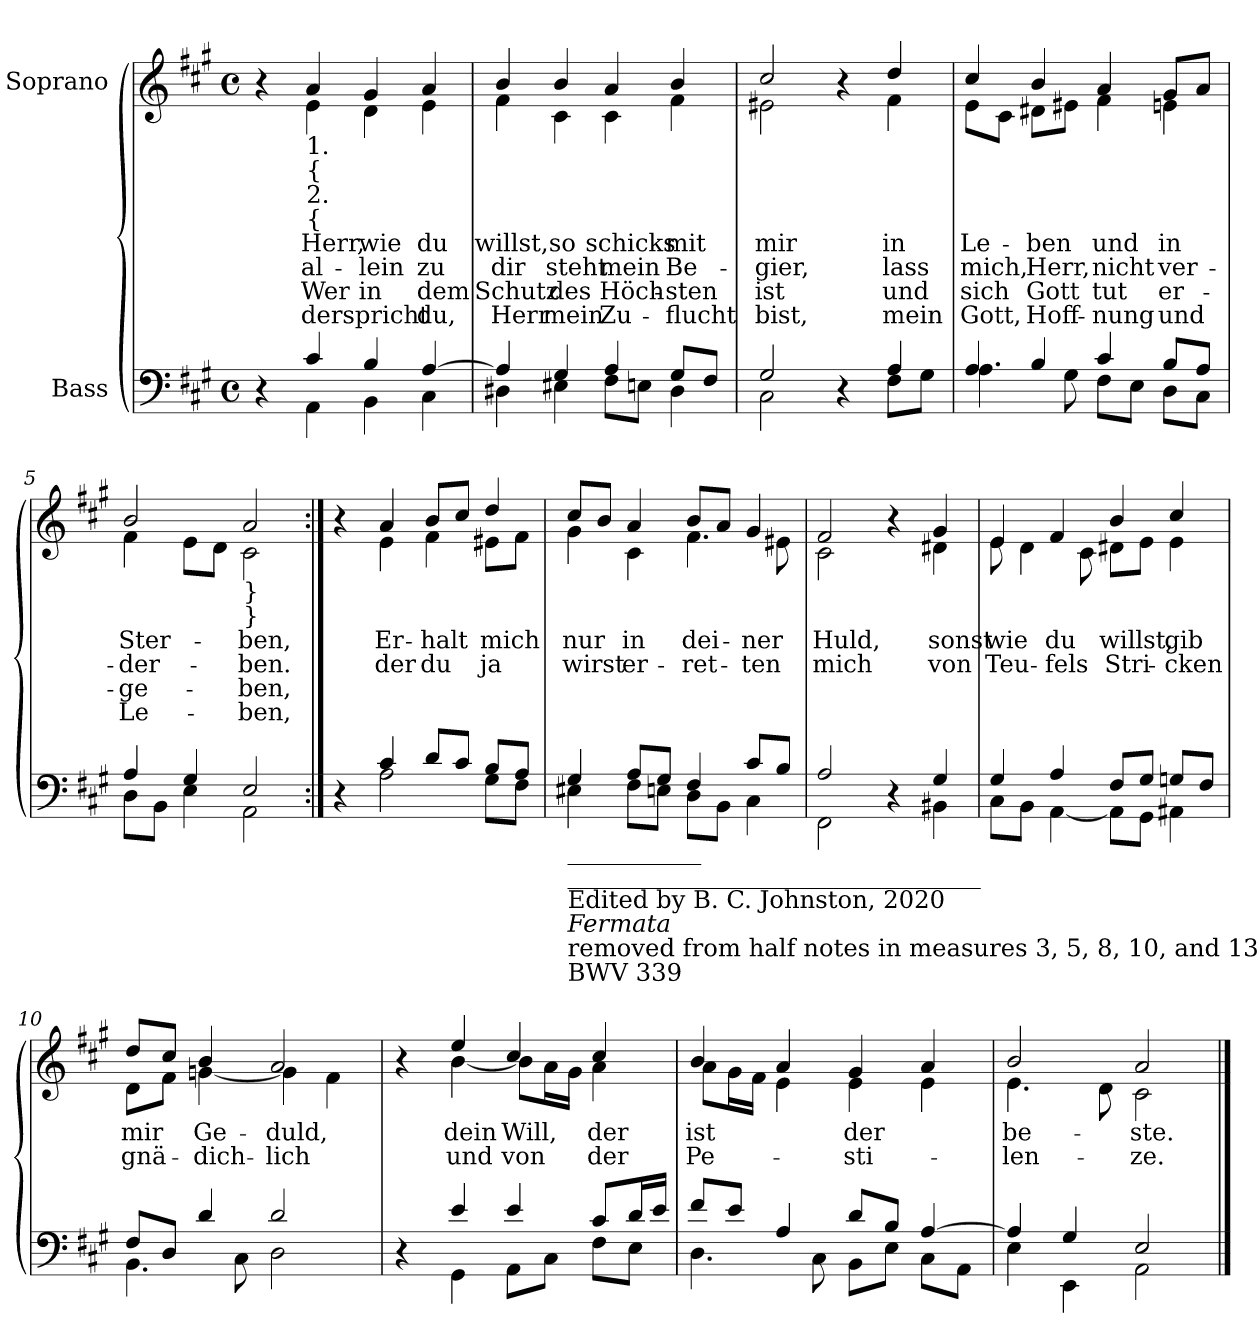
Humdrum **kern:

**kern	**kern	**text	**text	**text	**text
*part2	*part1	*part1	*part1	*part1	*part1
*staff2	*staff1	*staff1	*staff1	*staff1	*staff1
*I"Bass	*I"Soprano	*	*	*	*
*clefF4	*clefG2	*	*	*	*
*k[f#c#g#]	*k[f#c#g#]	*	*	*	*
*M4/4	*M4/4	*	*	*	*
*met(c)	*met(c)	*	*	*	*
*MM75	*MM75	*	*	*	*
=1	=1	=1	=1	=1	=1
*^	*^	*	*	*	*
4r	4ryy	4r	4ryy	.	.	.	.
!	!	!LO:TX:b:t=1.	!	!	!	!	!
!	!	!LO:TX:b:t={	!	!	!	!	!
!	!	!LO:TX:b:t=2.	!	!	!	!	!
!	!	!LO:TX:b:t={	!	!	!	!	!
!	!	!	!	!LO:LY:b	!LO:LY:b	!LO:LY:b	!LO:LY:b
4c#/	4AA\	4a/	4e\	Herr,	al-	Wer	der
!	!	!	!	!LO:LY:b	!LO:LY:b	!LO:LY:b	!LO:LY:b
4B/	4BB\	4g#/	4d\	wie	-lein	in	spricht
!	!	!	!	!LO:LY:b	!LO:LY:b	!LO:LY:b	!LO:LY:b
[4A/	4C#\	4a/	4e\	du	zu	dem	du,
=2	=2	=2	=2	=2	=2	=2	=2
!	!	!	!	!LO:LY:b	!LO:LY:b	!LO:LY:b	!LO:LY:b
4A/]	4D#X\	4b/	4f#\	willst,	dir	Schutz	Herr
!	!	!	!	!LO:LY:b	!LO:LY:b	!LO:LY:b	!LO:LY:b
4G#/	4E#X\	4b/	4c#\	so	steht	des	mein
!	!	!	!	!LO:LY:b	!LO:LY:b	!LO:LY:b	!LO:LY:b
4A/	8F#\L	4a/	4c#\	schicks	mein	Höch-	Zu-
.	8En\J	.	.	.	.	.	.
!	!	!	!	!LO:LY:b	!LO:LY:b	!LO:LY:b	!LO:LY:b
8G#/L	4D#\	4b/	4f#\	mit	Be-	-sten	-flucht
8F#/J	.	.	.	.	.	.	.
=3	=3	=3	=3	=3	=3	=3	=3
!	!	!	!	!LO:LY:b	!LO:LY:b	!LO:LY:b	!LO:LY:b
2G#/	2C#\	2cc#/	2e#X\	mir	-gier,	ist	bist,
4r	4ryy	4r	4ryy	.	.	.	.
!	!	!	!	!LO:LY:b	!LO:LY:b	!LO:LY:b	!LO:LY:b
4A/	8F#\L	4dd/	4f#\	in	lass	und	mein
.	8G#\J	.	.	.	.	.	.
=4	=4	=4	=4	=4	=4	=4	=4
!	!	!	!	!LO:LY:b	!LO:LY:b	!LO:LY:b	!LO:LY:b
4A/	4.A\	4cc#/	8e\L	Le-	mich,	sich	Gott,
.	.	.	8c#\J	.	.	.	.
!	!	!	!	!LO:LY:b	!LO:LY:b	!LO:LY:b	!LO:LY:b
4B/	.	4b/	8d#X\L	-ben	Herr,	Gott	Hoff-
.	8G#\	.	8e#X\J	.	.	.	.
!	!	!	!	!LO:LY:b	!LO:LY:b	!LO:LY:b	!LO:LY:b
4c#/	8F#\L	4a/	4f#\	und	nicht	tut	-nung
.	8E\J	.	.	.	.	.	.
!	!	!	!	!LO:LY:b	!LO:LY:b	!LO:LY:b	!LO:LY:b
8B/L	8D\L	8g#/L	4en\	in	ver-	er-	und
8A/J	8C#\J	8a/J	.	.	.	.	.
=5	=5	=5	=5	=5	=5	=5	=5
!	!	!	!	!LO:LY:b	!LO:LY:b	!LO:LY:b	!LO:LY:b
4A/	8D\L	2b/	4f#\	Ster-	-der-	-ge-	Le-
.	8BB\J	.	.	.	.	.	.
4G#/	4E\	.	8e\L	.	.	.	.
.	.	.	8d\J	.	.	.	.
!	!	!LO:TX:b:t=}	!	!	!	!	!
!	!	!LO:TX:b:t=}	!	!	!	!	!
!	!	!	!	!LO:LY:b	!LO:LY:b	!LO:LY:b	!LO:LY:b
2E/	2AA\	2a/	2c#\	-ben,	-ben.	-ben,	-ben,
=6:|!	=6:|!	=6:|!	=6:|!	=6:|!	=6:|!	=6:|!	=6:|!
4r	4ryy	4r	4ryy	.	.	.	.
!	!	!	!	!LO:LY:b	!LO:LY:b	!	!
4c#/	2A\	4a/	4e\	Er-	der	.	.
!	!	!	!	!LO:LY:b	!LO:LY:b	!	!
8d/L	.	8b/L	4f#\	-halt	du	.	.
8c#/J	.	8cc#/J	.	.	.	.	.
!	!	!	!	!LO:LY:b	!LO:LY:b	!	!
8B/L	8G#\L	4dd/	8e#X\L	mich	ja	.	.
8A/J	8F#\J	.	8f#\J	.	.	.	.
!!LO:LB:g=z	!!
=7	=7	=7	=7	=7	=7	=7	=7
!LO:TX:b:t=___________	!	!	!	!	!	!	!
!LO:TX:b:t=__________________________________	!	!	!	!	!	!	!
!LO:TX:b:t=Edited by B. C. Johnston, 2020	!	!	!	!	!	!	!
!LO:TX:b:i:t=Fermata	!	!	!	!	!	!	!
!LO:TX:b:t=removed from half notes in measures 3, 5, 8, 10, and 13.	!	!	!	!	!	!	!
!LO:TX:b:t=BWV 339	!	!	!	!	!	!	!
!	!	!	!	!LO:LY:b	!LO:LY:b	!	!
4G#/	4E#X\	8cc#/L	4g#\	nur	wirst	.	.
.	.	8b/J	.	.	.	.	.
!	!	!	!	!LO:LY:b	!LO:LY:b	!	!
8A/L	8F#\L	4a/	4c#\	in	er-	.	.
8G#/J	8En\J	.	.	.	.	.	.
!	!	!	!	!LO:LY:b	!LO:LY:b	!	!
4F#/	8D\L	8b/L	4.f#\	dei-	-ret-	.	.
.	8BB\J	8a/J	.	.	.	.	.
!	!	!	!	!LO:LY:b	!LO:LY:b	!	!
8c#/L	4C#\	4g#/	.	-ner	-ten	.	.
8B/J	.	.	8e#X\	.	.	.	.
=8	=8	=8	=8	=8	=8	=8	=8
!	!	!	!	!LO:LY:b	!LO:LY:b	!	!
2A/	2FF#\	2f#/	2c#\	Huld,	mich	.	.
4r	4ryy	4r	4ryy	.	.	.	.
!	!	!	!	!LO:LY:b	!LO:LY:b	!	!
4G#/	4BB#X\	4g#/	4d#X\	sonst	von	.	.
=9	=9	=9	=9	=9	=9	=9	=9
!	!	!	!	!LO:LY:b	!LO:LY:b	!	!
4G#/	8C#\L	4e/	8e\	wie	Teu-	.	.
.	8BB\J	.	4d\	.	.	.	.
!	!	!	!	!LO:LY:b	!LO:LY:b	!	!
4A/	[4AA\	4f#/	.	du	-fels	.	.
.	.	.	8c#\	.	.	.	.
!	!	!	!	!LO:LY:b	!LO:LY:b	!	!
8F#/L	8AA\L]	4b/	8d#X\L	willst,	Stri-	.	.
8G#/J	8GG#\J	.	8e\J	.	.	.	.
!	!	!	!	!LO:LY:b	!LO:LY:b	!	!
8Gn/L	4AA#X\	4cc#/	4e\	gib	-cken	.	.
8F#/J	.	.	.	.	.	.	.
=10	=10	=10	=10	=10	=10	=10	=10
!	!	!	!	!LO:LY:b	!LO:LY:b	!	!
8F#/L	4.BB\	8dd/L	8d\L	mir	gnä-	.	.
8D/J	.	8cc#/J	8f#\J	.	.	.	.
!	!	!	!	!LO:LY:b	!LO:LY:b	!	!
4d/	.	4b/	[4gn\	Ge-	-dich-	.	.
.	8C#\	.	.	.	.	.	.
!	!	!	!	!LO:LY:b	!LO:LY:b	!	!
2d/	2D\	2a/	4g\]	-duld,	-lich	.	.
.	.	.	4f#\	.	.	.	.
=11	=11	=11	=11	=11	=11	=11	=11
4r	4ryy	4r	4ryy	.	.	.	.
!	!	!	!	!LO:LY:b	!LO:LY:b	!	!
4e/	4GG#\	4ee/	[4b\	dein	und	.	.
!	!	!	!	!LO:LY:b	!LO:LY:b	!	!
4e/	8AA\L	4cc#/	8b\L]	Will,	von	.	.
.	8C#\J	.	16a\L	.	.	.	.
.	.	.	16g#\JJ	.	.	.	.
!	!	!	!	!LO:LY:b	!LO:LY:b	!	!
8c#/L	8F#\L	4cc#/	4a\	der	der	.	.
16d/L	8E\J	.	.	.	.	.	.
16e/JJ	.	.	.	.	.	.	.
=12	=12	=12	=12	=12	=12	=12	=12
!	!	!	!	!LO:LY:b	!LO:LY:b	!	!
8f#/L	4.D\	4b/	8a\L	ist	Pe-	.	.
8e/J	.	.	16g#\L	.	.	.	.
.	.	.	16f#\JJ	.	.	.	.
4A/	.	4a/	4e\	.	.	.	.
.	8C#\	.	.	.	.	.	.
!	!	!	!	!LO:LY:b	!LO:LY:b	!	!
8d/L	8BB\L	4g#/	4e\	der	-sti-	.	.
8B/J	8E\J	.	.	.	.	.	.
[4A/	8C#\L	4a/	4e\	.	.	.	.
.	8AA\J	.	.	.	.	.	.
=13	=13	=13	=13	=13	=13	=13	=13
!	!	!	!	!LO:LY:b	!LO:LY:b	!	!
4A/]	4E\	2b/	4.e\	be-	-len-	.	.
4G#/	4EE\	.	.	.	.	.	.
.	.	.	8d\	.	.	.	.
!	!	!	!	!LO:LY:b	!LO:LY:b	!	!
2E/	2AA\	2a/	2c#\	-ste.	-ze.	.	.
*v	*v	*	*	*	*	*	*
*	*v	*v	*	*	*	*
==	==	==	==	==	==
*-	*-	*-	*-	*-	*-
